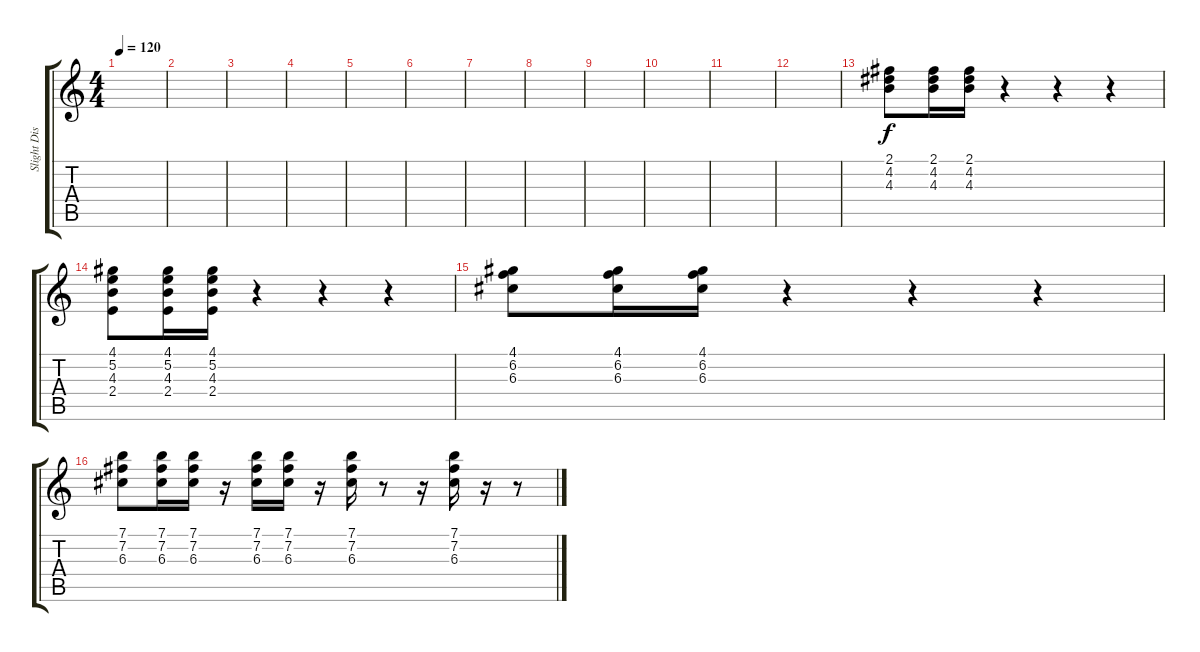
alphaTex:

\track ("Slight Dist Guitar" "Slight Dis") {instrument overdrivenguitar}
\staff {score tabs}
\tuning (E4 B3 G3 D3 A2 E2) {hide}
\ts (4 4)
\tempo 120
\clef g2
\ks c
|
|
|
|
|
|
|
|
|
|
|
|
(2.1 4.2 4.3).8 (2.1 4.2 4.3).16 (2.1 4.2 4.3).16 r.4 r.4 r.4 |
(4.1 5.2 4.3 2.4).8 (4.1 5.2 4.3 2.4).16 (4.1 5.2 4.3 2.4).16 r.4 r.4 r.4 |
(4.1 6.2 6.3).8 (4.1 6.2 6.3).16 (4.1 6.2 6.3).16 r.4 r.4 r.4 |
(7.1 7.2 6.3).8 (7.1 7.2 6.3).16 (7.1 7.2 6.3).16 r.16 (7.1 7.2 6.3).16 (7.1 7.2 6.3).16 r.16 (7.1 7.2 6.3).16 r.8 r.16 (7.1 7.2 6.3).16 r.16 r.8
